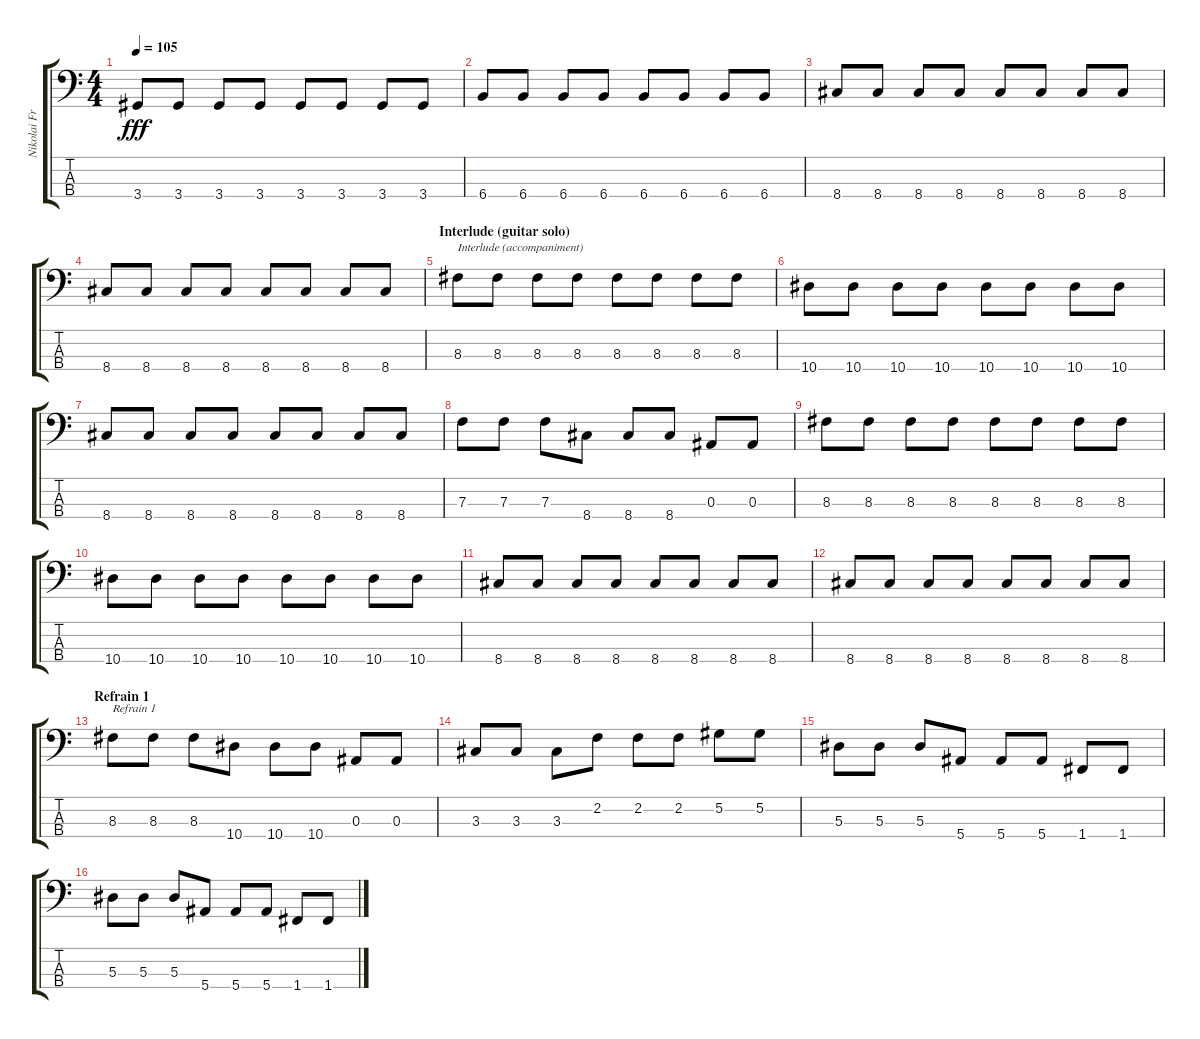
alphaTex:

\track ("Nikolai Fraiture - bass" "Nikolai Fr") {instrument acousticguitarnylon}
\staff {score tabs}
\tuning (Ab2 Eb2 Bb1 F1) {hide}
\ts (4 4)
\tempo 105
\clef f4
\ks c
3.4.8{dy fff} 3.4.8 3.4.8 3.4.8 3.4.8 3.4.8 3.4.8 3.4.8 |
6.4.8 6.4.8 6.4.8 6.4.8 6.4.8 6.4.8 6.4.8 6.4.8 |
8.4.8 8.4.8 8.4.8 8.4.8 8.4.8 8.4.8 8.4.8 8.4.8 |
8.4.8 8.4.8 8.4.8 8.4.8 8.4.8 8.4.8 8.4.8 8.4.8 |
\section ("" "Interlude (guitar solo)")
8.3.8{txt "Interlude (accompaniment)"} 8.3.8 8.3.8 8.3.8 8.3.8 8.3.8 8.3.8 8.3.8 |
10.4.8 10.4.8 10.4.8 10.4.8 10.4.8 10.4.8 10.4.8 10.4.8 |
8.4.8 8.4.8 8.4.8 8.4.8 8.4.8 8.4.8 8.4.8 8.4.8 |
7.3.8 7.3.8 7.3.8 8.4.8 8.4.8 8.4.8 0.3.8 0.3.8 |
8.3.8 8.3.8 8.3.8 8.3.8 8.3.8 8.3.8 8.3.8 8.3.8 |
10.4.8 10.4.8 10.4.8 10.4.8 10.4.8 10.4.8 10.4.8 10.4.8 |
8.4.8 8.4.8 8.4.8 8.4.8 8.4.8 8.4.8 8.4.8 8.4.8 |
8.4.8 8.4.8 8.4.8 8.4.8 8.4.8 8.4.8 8.4.8 8.4.8 |
\section ("" "Refrain 1")
8.3.8{txt "Refrain 1"} 8.3.8 8.3.8 10.4.8 10.4.8 10.4.8 0.3.8 0.3.8 |
3.3.8 3.3.8 3.3.8 2.2.8 2.2.8 2.2.8 5.2.8 5.2.8 |
5.3.8 5.3.8 5.3.8 5.4.8 5.4.8 5.4.8 1.4.8 1.4.8 |
5.3.8 5.3.8 5.3.8 5.4.8 5.4.8 5.4.8 1.4.8 1.4.8
